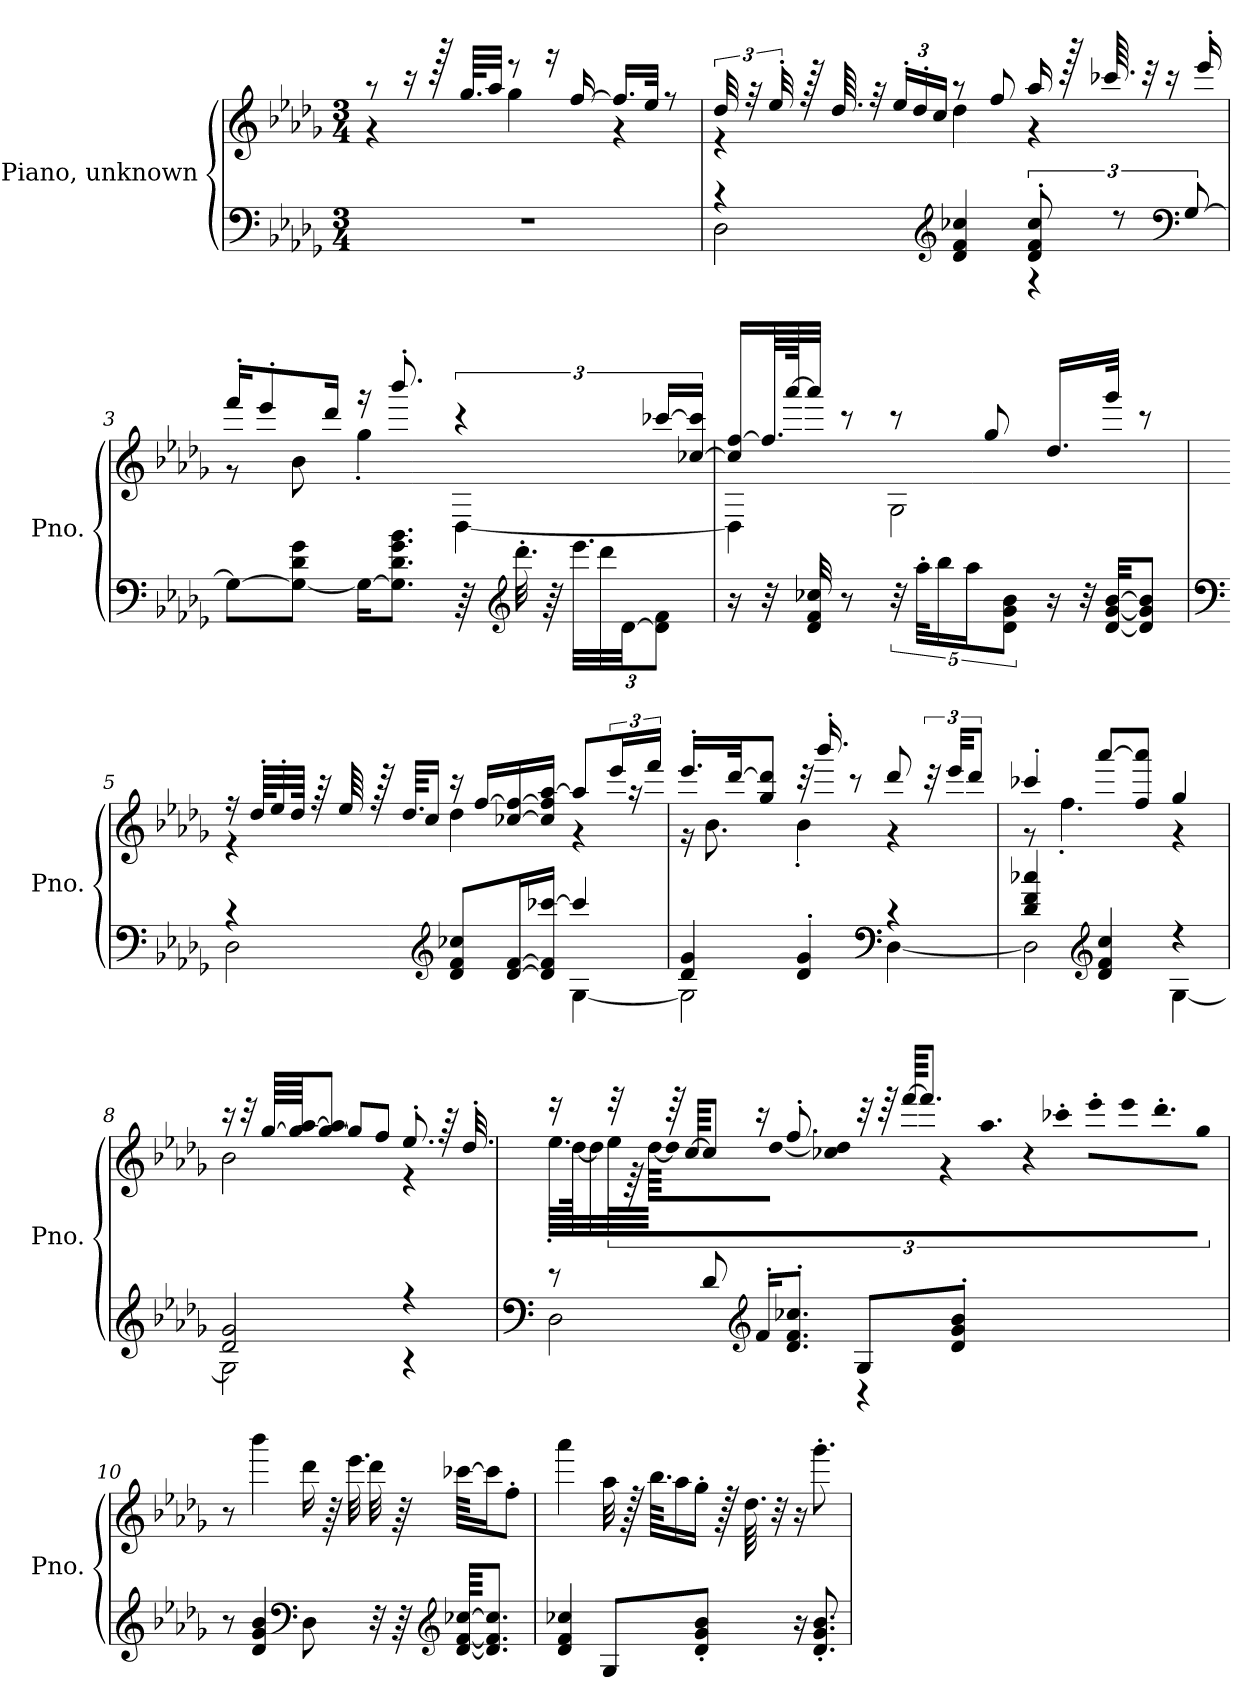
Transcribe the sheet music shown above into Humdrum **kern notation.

**kern	**kern
*part1	*part1
*staff2	*staff1
*I"Piano, unknown	*
*I'Pno.	*
*clefF4	*clefG2
*k[b-e-a-d-g-]	*k[b-e-a-d-g-]
*M3/4	*M3/4
*MM101	*MM101
=1	=1
*	*^
2.r	8r	4r
.	16r	.
.	128r	.
.	64.gg-/KLLL	.
.	32aa-/JJJ	.
.	8r	4gg-\
.	16r	.
.	[16ff/	.
.	16.ff/LL]	4r
.	32ee-/JJk	.
.	8r	.
=2	=2	=2
*^	*	*
4r	2D-\	48dd-/	4r
.	.	48r	.
.	.	48ee-'/	.
.	.	128r	.
.	.	64.dd-/	.
.	.	32r	.
*	*	*Xbrackettup	*
.	.	24ee-'/LL	.
.	.	24dd-'/	.
.	.	24cc/JJ	.
*clefG2	*	*	*
4d-/ 4f/ 4cc-X/	.	8r	4dd-\
.	.	8ff/	.
12d-/' 12f/' 12cc-/'	4r	16aa-/	4r
.	.	128r	.
.	.	64.ccc-X/	.
12r	.	.	.
.	.	32r	.
.	.	16r	.
*clefF4	*	*	*
[12G-/	.	.	.
.	.	16eee-'/	.
*v	*v	*	*
!!LO:LB:g=z	!!
=3	=3	=3
8G-\L_	16fff'/KL	8r
.	8eee-'/	.
8G-\_ 8d-\ 8g-\J	.	8b-\
.	16ddd-/Jk	.
16G-\KL_	16r	4gg-'\
8.G-\] 8.d-\ 8.g-\ 8.b-\J	8.bbb-'/	.
*	*brackettup	*
64r	6r	[4D-\
*clefG2	*	*
32.ddd-'\	.	.
64r	.	.
32.eee-\LLL	.	.
*Xbrackettup	*	*
48ddd-\	.	.
[48d-\JJ	.	.
12d-\] 12f\J	[24ccc-X/LL	.
.	[24cc-X/ 24ccc-/]JJ	.
=4	=4	=4
16r	16cc-/] [16ff/LL	4D-\]
32r	64.ff/LL]	.
.	[128aaa-/JK	.
32d-/ 32f/ 32cc-X/	32aaa-/JJJ]	.
8r	8r	.
*brackettup	*	*
40r	8r	2G-\
40aa-'\KLL	.	.
20bb-\	.	.
20aa-\J	.	.
.	8gg-/	.
10d-\ 10g-\ 10b-\J	.	.
16r	16.dd-/LL	.
32r	.	.
[32d-/ [32g-/ [32b-/KKL	32ggg-/JJk	.
8d-/] 8g-/] 8b-/]J	8r	.
!!LO:LB:g=z	!!
=5	=5	=5
*clefF4	*	*
*^	*	*
4r	2D-\	16r	4r
.	.	64dd-'/KLLL	.
.	.	32ee-'/	.
.	.	64dd-/JJJk	.
.	.	64r	.
.	.	64ee-/	.
.	.	128r	.
.	.	64.dd-/KKLL	.
.	.	16cc/JJ	.
*clefG2	*	*	*
8d-/ 8f/ 8cc-X/L	.	16r	4dd-\
.	.	[16ff/LL	.
[16d-/ [16f/L	.	[16cc-X/ 16ff/_	.
16d-/] 16f/] [16ccc-X/JJ	.	16cc-/] 16ff/] [16aa-/JJ	.
4ccc-/]	[4G-\	8aa-/L]	4r
.	.	24eee-/Jk	.
.	.	24r	.
.	.	24fff/	.
=6	=6	=6	=6
4d-/ 4g-/	2G-\]	16.eee-'/LL	16r
.	.	.	8.b-\
.	.	[32ddd-/JK	.
.	.	8gg-/ 8ddd-/]J	.
4d-/' 4g-/'	.	32r	4b-'\
.	.	16.bbb-'/	.
.	.	8r	.
*clefF4	*	*	*
4r	[4D-\	8ddd-/	4r
.	.	48r	.
.	.	48eee-/KKL	.
.	.	12ddd-/J	.
!!LO:LB:g=z	!!
=7	=7	=7	=7
4d-/ 4f/ 4cc-X/	2D-\]	4ccc-X'/	8r
.	.	.	4.ff'\
*clefG2	*	*	*
4d-/ 4f/ 4cc-/	.	[8aaa-/L	.
.	.	8ff/ 8aaa-/]J	.
4r	[4G-\	4gg-/	4r
=8	=8	=8	=8
2d-/ 2g-/	2G-\]	16r	2b-\
.	.	32r	.
.	.	[64gg-/LLLL	.
.	.	64gg-/] [64aa-/JJJ	.
.	.	[8gg-/ 8aa-/]J	.
.	.	8gg-/L]	.
.	.	8ff/J	.
4r	4r	8.ee-'/	4r
.	.	64r	.
.	.	32.dd-'/	.
!!LO:LB:g=z	!!
=9	=9	=9	=9
*clefF4	*	*	*
8r	2D-\	16r	64.ee-'\LLLL
.	.	.	[128dd-\JK
.	.	.	32dd-\]
.	.	32r	96ee-\JJJk
.	.	.	96r
.	.	.	[96dd-\KLLL
.	.	64r	32dd-\JJ]
.	.	[64cc/KKKL	.
8d-/	.	8cc/J]	[8dd-\J
*clefG2	*	*	*
16f'/KL	.	16r	16cc-X\ 16dd-\]
8.d-/' 8.f/' 8.cc-X/'J	.	8.ff'/	128r
.	.	.	64.aa-\
.	.	.	32r
.	.	.	8ccc-X'\
8G-/L	4r	32r	16eee-'\LL
.	.	64r	.
.	.	[64fff/KKKL	.
.	.	8.fff/J]	16eee-\
8d-/' 8g-/' 8b-/'J	.	.	16.ddd-'\
.	.	.	32gg-\JJk
*v	*v	*	*
*	*v	*v
!!LO:LB:g=z
=10	=10
8r	8r
4d-/ 4g-/ 4b-/	4bbb-\
*clefF4	*
8D-\	16ddd-\
.	64r
.	32.eee-\
32r	32ddd-\
64r	64r
*clefG2	*
[64d-/ [64f/ [64cc-X/KKKL	[64ccc-X\KKLL
8.d-/] 8.f/] 8.cc-/]J	16ccc-\J]
.	8ff'\J
=11	=11
4d-/ 4f/ 4cc-X/	4aaa-\
8G-/L	32aa-\
.	128r
.	64.bb-\KKLL
.	16aa-\
8d-/' 8g-/' 8b-/'J	16gg-'\JJ
.	128r
.	64.dd-\
.	32r
16r	16r
8.d-/' 8.g-/' 8.b-/'	8.ggg-'\
=	=
*-	*-
